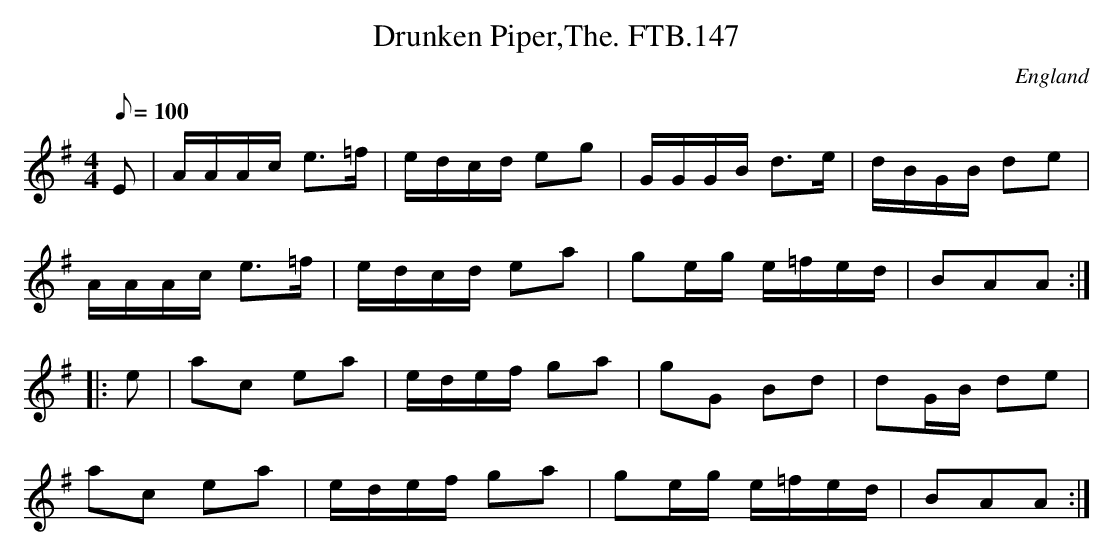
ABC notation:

X:1
T:Drunken Piper,The. FTB.147
M:4/4
Q:100
O:England
K:G
E|A/A/A/c/ e>=f|e/d/c/d/ eg|G/G/G/B/ d>e|d/B/G/B/ de|
A/A/A/c/ e>=f|e/d/c/d/ ea|ge/g/ e/=f/e/d/|BAA:|
|:e|ac ea|e/d/e/f/ ga|gG Bd|dG/B/ de|
ac ea|e/d/e/f/ ga|ge/g/ e/=f/e/d/|BAA:|
